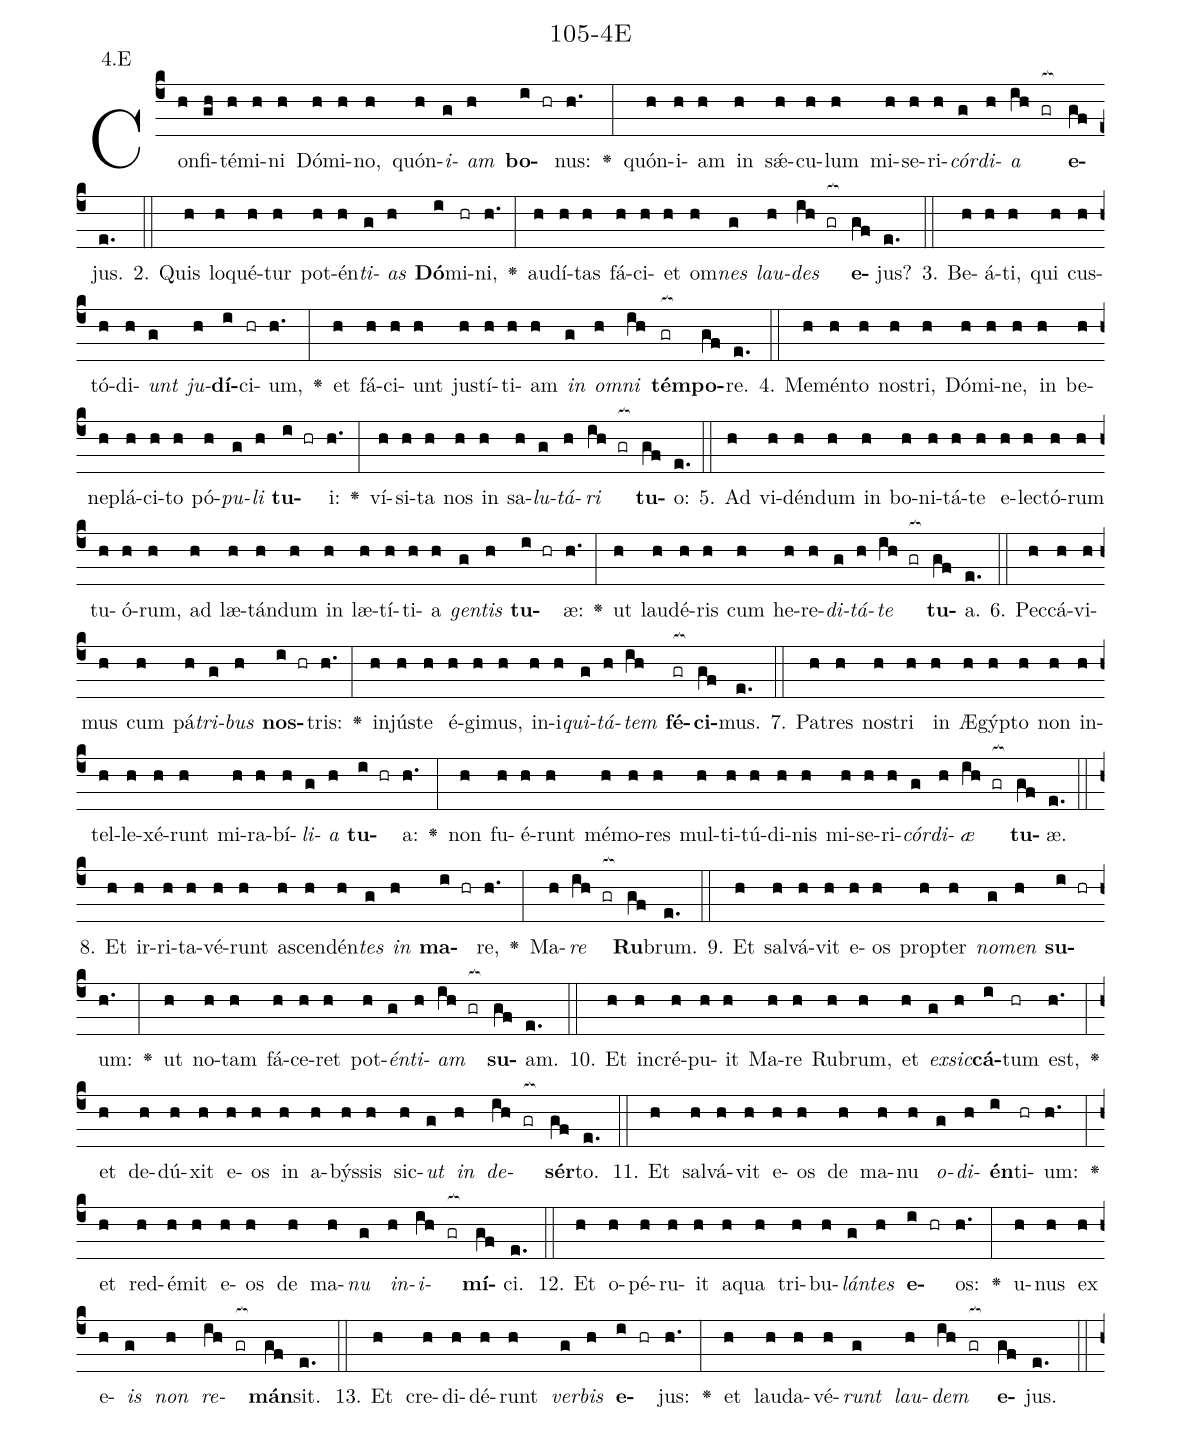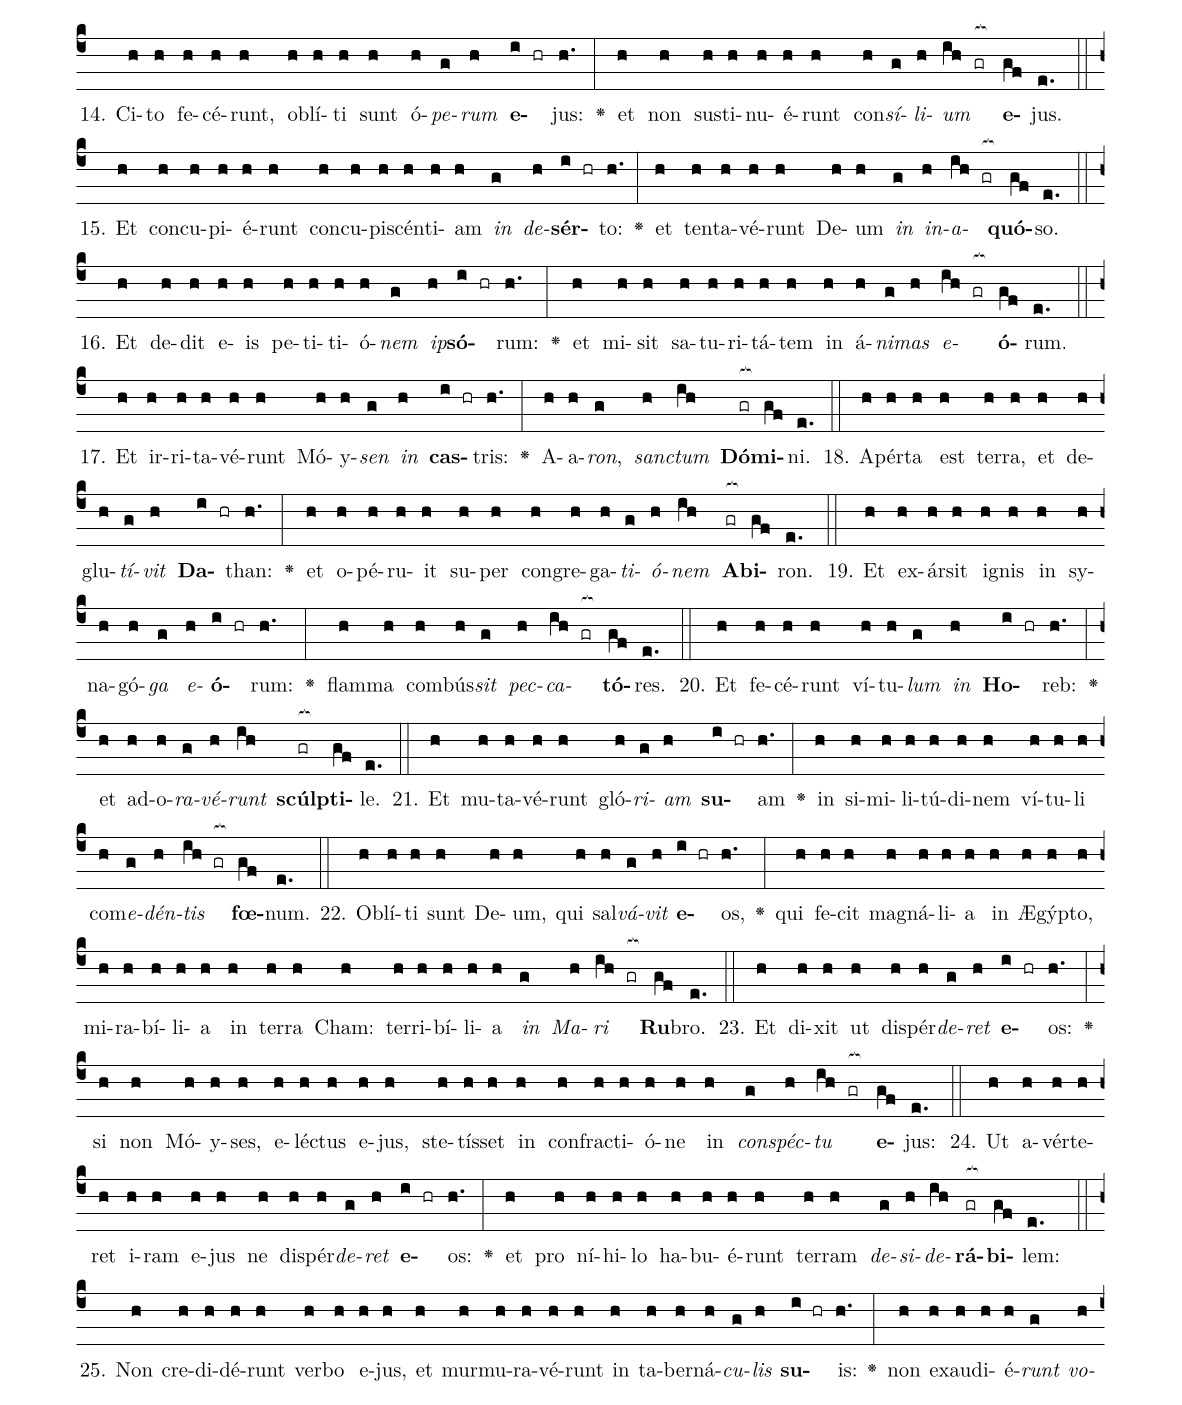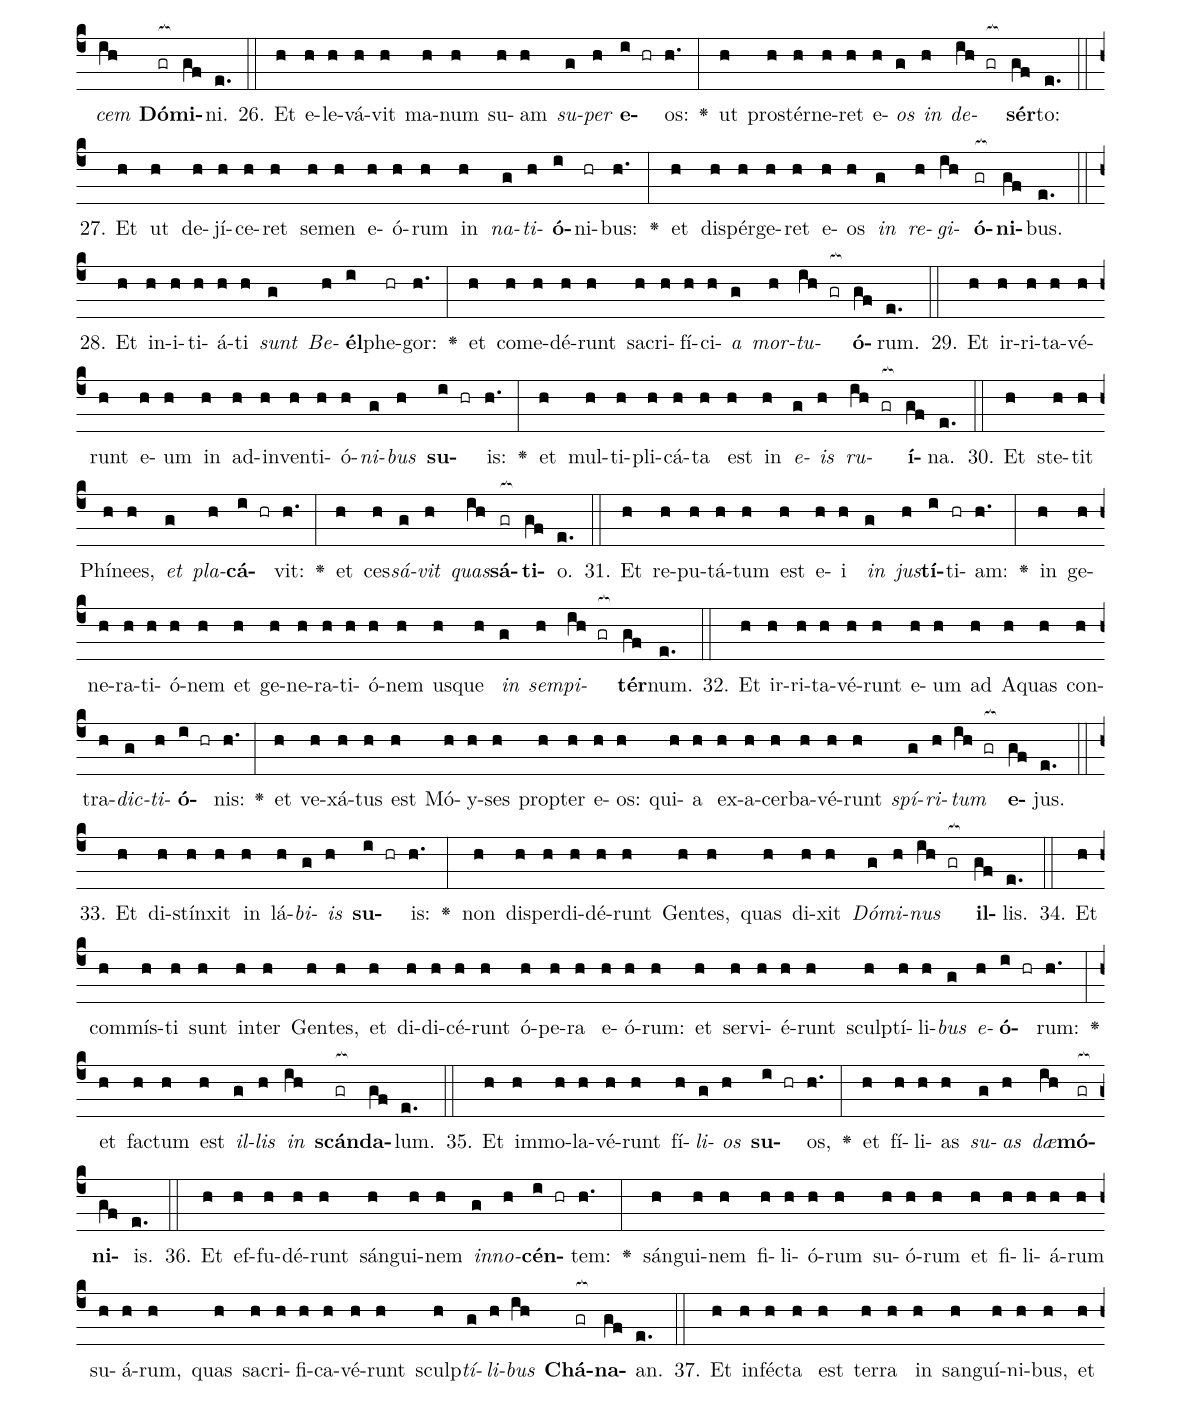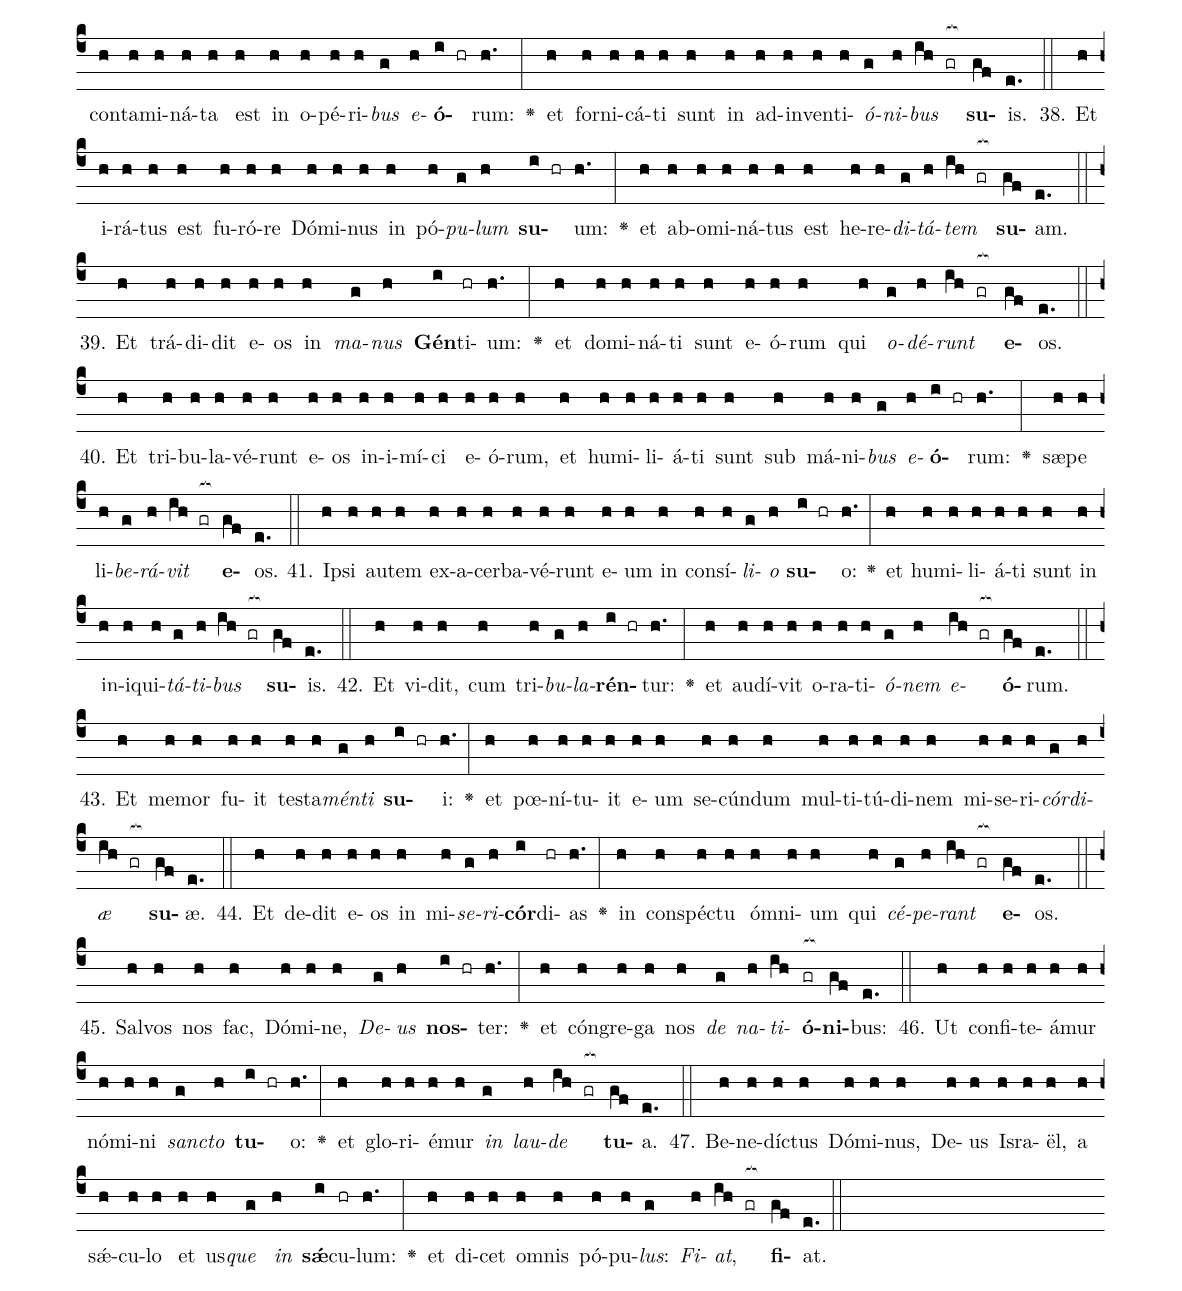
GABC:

name: 105-4E;
annotation: 4.E;
%%
(c4)Con(h)fi(gh)té(h)mi(h)ni(h) Dó(h)mi(h)no,(h) quón(h)<i>i</i>(g)<i>am</i>(h) <b>bo</b>(i hr)nus:(h.) <v>\greheightstar</v>(:) quón(h)i(h)am(h) in(h) sǽ(h)cu(h)lum(h) mi(h)se(h)ri(h)<i>cór</i>(g)<i>di</i>(h)<i>a</i>(ih gr[ocb:1{]) <b>e</b>(gf[ocb:0}])jus.(e.) (::)
2. Quis(h) lo(h)qué(h)tur(h) pot(h)én(h)<i>ti</i>(g)<i>as</i>(h) <b>Dó</b>(i)mi(hr)ni,(h.) <v>\greheightstar</v>(:) au(h)dí(h)tas(h) fá(h)ci(h)et(h) om(h)<i>nes</i>(g) <i>lau</i>(h)<i>des</i>(ih gr[ocb:1{]) <b>e</b>(gf[ocb:0}])jus?(e.) (::)
3. Be(h)á(h)ti,(h) qui(h) cus(h)tó(h)di(h)<i>unt</i>(g) <i>ju</i>(h)<b>dí</b>(i)ci(hr)um,(h.) <v>\greheightstar</v>(:) et(h) fá(h)ci(h)unt(h) jus(h)tí(h)ti(h)am(h) <i>in</i>(g) <i>om</i>(h)<i>ni</i>(ih) <b>tém</b>(gr[ocb:1{])<b>po</b>(gf[ocb:0}])re.(e.) (::)
4. Me(h)mén(h)to(h) nos(h)tri,(h) Dó(h)mi(h)ne,(h) in(h) be(h)ne(h)plá(h)ci(h)to(h) pó(h)<i>pu</i>(g)<i>li</i>(h) <b>tu</b>(i hr)i:(h.) <v>\greheightstar</v>(:) ví(h)si(h)ta(h) nos(h) in(h) sa(h)<i>lu</i>(g)<i>tá</i>(h)<i>ri</i>(ih gr[ocb:1{]) <b>tu</b>(gf[ocb:0}])o:(e.) (::)
5. Ad(h) vi(h)dén(h)dum(h) in(h) bo(h)ni(h)tá(h)te(h) e(h)lec(h)tó(h)rum(h) tu(h)ó(h)rum,(h) ad(h) læ(h)tán(h)dum(h) in(h) læ(h)tí(h)ti(h)a(h) <i>gen</i>(g)<i>tis</i>(h) <b>tu</b>(i hr)æ:(h.) <v>\greheightstar</v>(:) ut(h) lau(h)dé(h)ris(h) cum(h) he(h)re(h)<i>di</i>(g)<i>tá</i>(h)<i>te</i>(ih gr[ocb:1{]) <b>tu</b>(gf[ocb:0}])a.(e.) (::)
6. Pec(h)cá(h)vi(h)mus(h) cum(h) pá(h)<i>tri</i>(g)<i>bus</i>(h) <b>nos</b>(i hr)tris:(h.) <v>\greheightstar</v>(:) in(h)jús(h)te(h) é(h)gi(h)mus,(h) in(h)i(h)<i>qui</i>(g)<i>tá</i>(h)<i>tem</i>(ih) <b>fé</b>(gr[ocb:1{])<b>ci</b>(gf[ocb:0}])mus.(e.) (::)
7. Pa(h)tres(h) nos(h)tri(h) in(h) Æ(h)gýp(h)to(h) non(h) in(h)tel(h)le(h)xé(h)runt(h) mi(h)ra(h)bí(h)<i>li</i>(g)<i>a</i>(h) <b>tu</b>(i hr)a:(h.) <v>\greheightstar</v>(:) non(h) fu(h)é(h)runt(h) mé(h)mo(h)res(h) mul(h)ti(h)tú(h)di(h)nis(h) mi(h)se(h)ri(h)<i>cór</i>(g)<i>di</i>(h)<i>æ</i>(ih gr[ocb:1{]) <b>tu</b>(gf[ocb:0}])æ.(e.) (::)
8. Et(h) ir(h)ri(h)ta(h)vé(h)runt(h) a(h)scen(h)dén(h)<i>tes</i>(g) <i>in</i>(h) <b>ma</b>(i hr)re,(h.) <v>\greheightstar</v>(:) Ma(h)<i>re</i>(ih gr[ocb:1{]) <b>Ru</b>(gf[ocb:0}])brum.(e.) (::)
9. Et(h) sal(h)vá(h)vit(h) e(h)os(h) prop(h)ter(h) <i>no</i>(g)<i>men</i>(h) <b>su</b>(i hr)um:(h.) <v>\greheightstar</v>(:) ut(h) no(h)tam(h) fá(h)ce(h)ret(h) pot(h)<i>én</i>(g)<i>ti</i>(h)<i>am</i>(ih gr[ocb:1{]) <b>su</b>(gf[ocb:0}])am.(e.) (::)
10. Et(h) in(h)cré(h)pu(h)it(h) Ma(h)re(h) Ru(h)brum,(h) et(h) <i>ex</i>(g)<i>sic</i>(h)<b>cá</b>(i)tum(hr) est,(h.) <v>\greheightstar</v>(:) et(h) de(h)dú(h)xit(h) e(h)os(h) in(h) a(h)býs(h)sis(h) sic(h)<i>ut</i>(g) <i>in</i>(h) <i>de</i>(ih gr[ocb:1{])<b>sér</b>(gf[ocb:0}])to.(e.) (::)
11. Et(h) sal(h)vá(h)vit(h) e(h)os(h) de(h) ma(h)nu(h) <i>o</i>(g)<i>di</i>(h)<b>én</b>(i)ti(hr)um:(h.) <v>\greheightstar</v>(:) et(h) red(h)é(h)mit(h) e(h)os(h) de(h) ma(h)<i>nu</i>(g) <i>in</i>(h)<i>i</i>(ih gr[ocb:1{])<b>mí</b>(gf[ocb:0}])ci.(e.) (::)
12. Et(h) o(h)pé(h)ru(h)it(h) a(h)qua(h) tri(h)bu(h)<i>lán</i>(g)<i>tes</i>(h) <b>e</b>(i hr)os:(h.) <v>\greheightstar</v>(:) u(h)nus(h) ex(h) e(h)<i>is</i>(g) <i>non</i>(h) <i>re</i>(ih gr[ocb:1{])<b>mán</b>(gf[ocb:0}])sit.(e.) (::)
13. Et(h) cre(h)di(h)dé(h)runt(h) <i>ver</i>(g)<i>bis</i>(h) <b>e</b>(i hr)jus:(h.) <v>\greheightstar</v>(:) et(h) lau(h)da(h)vé(h)<i>runt</i>(g) <i>lau</i>(h)<i>dem</i>(ih gr[ocb:1{]) <b>e</b>(gf[ocb:0}])jus.(e.) (::)
14. Ci(h)to(h) fe(h)cé(h)runt,(h) ob(h)lí(h)ti(h) sunt(h) ó(h)<i>pe</i>(g)<i>rum</i>(h) <b>e</b>(i hr)jus:(h.) <v>\greheightstar</v>(:) et(h) non(h) sus(h)ti(h)nu(h)é(h)runt(h) con(h)<i>sí</i>(g)<i>li</i>(h)<i>um</i>(ih gr[ocb:1{]) <b>e</b>(gf[ocb:0}])jus.(e.) (::)
15. Et(h) con(h)cu(h)pi(h)é(h)runt(h) con(h)cu(h)pi(h)scén(h)ti(h)am(h) <i>in</i>(g) <i>de</i>(h)<b>sér</b>(i hr)to:(h.) <v>\greheightstar</v>(:) et(h) ten(h)ta(h)vé(h)runt(h) De(h)um(h) <i>in</i>(g) <i>in</i>(h)<i>a</i>(ih gr[ocb:1{])<b>quó</b>(gf[ocb:0}])so.(e.) (::)
16. Et(h) de(h)dit(h) e(h)is(h) pe(h)ti(h)ti(h)ó(h)<i>nem</i>(g) <i>ip</i>(h)<b>só</b>(i hr)rum:(h.) <v>\greheightstar</v>(:) et(h) mi(h)sit(h) sa(h)tu(h)ri(h)tá(h)tem(h) in(h) á(h)<i>ni</i>(g)<i>mas</i>(h) <i>e</i>(ih gr[ocb:1{])<b>ó</b>(gf[ocb:0}])rum.(e.) (::)
17. Et(h) ir(h)ri(h)ta(h)vé(h)runt(h) Mó(h)y(h)<i>sen</i>(g) <i>in</i>(h) <b>cas</b>(i hr)tris:(h.) <v>\greheightstar</v>(:) A(h)a(h)<i>ron</i>,(g) <i>sanc</i>(h)<i>tum</i>(ih) <b>Dó</b>(gr[ocb:1{])<b>mi</b>(gf[ocb:0}])ni.(e.) (::)
18. A(h)pér(h)ta(h) est(h) ter(h)ra,(h) et(h) de(h)glu(h)<i>tí</i>(g)<i>vit</i>(h) <b>Da</b>(i hr)than:(h.) <v>\greheightstar</v>(:) et(h) o(h)pé(h)ru(h)it(h) su(h)per(h) con(h)gre(h)ga(h)<i>ti</i>(g)<i>ó</i>(h)<i>nem</i>(ih) <b>Ab</b>(gr[ocb:1{])<b>i</b>(gf[ocb:0}])ron.(e.) (::)
19. Et(h) ex(h)ár(h)sit(h) i(h)gnis(h) in(h) sy(h)na(h)gó(h)<i>ga</i>(g) <i>e</i>(h)<b>ó</b>(i hr)rum:(h.) <v>\greheightstar</v>(:) flam(h)ma(h) com(h)bús(h)<i>sit</i>(g) <i>pec</i>(h)<i>ca</i>(ih gr[ocb:1{])<b>tó</b>(gf[ocb:0}])res.(e.) (::)
20. Et(h) fe(h)cé(h)runt(h) ví(h)tu(h)<i>lum</i>(g) <i>in</i>(h) <b>Ho</b>(i hr)reb:(h.) <v>\greheightstar</v>(:) et(h) ad(h)o(h)<i>ra</i>(g)<i>vé</i>(h)<i>runt</i>(ih) <b>scúlp</b>(gr[ocb:1{])<b>ti</b>(gf[ocb:0}])le.(e.) (::)
21. Et(h) mu(h)ta(h)vé(h)runt(h) gló(h)<i>ri</i>(g)<i>am</i>(h) <b>su</b>(i hr)am(h.) <v>\greheightstar</v>(:) in(h) si(h)mi(h)li(h)tú(h)di(h)nem(h) ví(h)tu(h)li(h) com(h)<i>e</i>(g)<i>dén</i>(h)<i>tis</i>(ih gr[ocb:1{]) <b>fœ</b>(gf[ocb:0}])num.(e.) (::)
22. Ob(h)lí(h)ti(h) sunt(h) De(h)um,(h) qui(h) sal(h)<i>vá</i>(g)<i>vit</i>(h) <b>e</b>(i hr)os,(h.) <v>\greheightstar</v>(:) qui(h) fe(h)cit(h) ma(h)gná(h)li(h)a(h) in(h) Æ(h)gýp(h)to,(h) mi(h)ra(h)bí(h)li(h)a(h) in(h) ter(h)ra(h) Cham:(h) ter(h)ri(h)bí(h)li(h)a(h) <i>in</i>(g) <i>Ma</i>(h)<i>ri</i>(ih gr[ocb:1{]) <b>Ru</b>(gf[ocb:0}])bro.(e.) (::)
23. Et(h) di(h)xit(h) ut(h) dis(h)pér(h)<i>de</i>(g)<i>ret</i>(h) <b>e</b>(i hr)os:(h.) <v>\greheightstar</v>(:) si(h) non(h) Mó(h)y(h)ses,(h) e(h)léc(h)tus(h) e(h)jus,(h) ste(h)tís(h)set(h) in(h) con(h)frac(h)ti(h)ó(h)ne(h) in(h) <i>con</i>(g)<i>spéc</i>(h)<i>tu</i>(ih gr[ocb:1{]) <b>e</b>(gf[ocb:0}])jus:(e.) (::)
24. Ut(h) a(h)vér(h)te(h)ret(h) i(h)ram(h) e(h)jus(h) ne(h) dis(h)pér(h)<i>de</i>(g)<i>ret</i>(h) <b>e</b>(i hr)os:(h.) <v>\greheightstar</v>(:) et(h) pro(h) ní(h)hi(h)lo(h) ha(h)bu(h)é(h)runt(h) ter(h)ram(h) <i>de</i>(g)<i>si</i>(h)<i>de</i>(ih)<b>rá</b>(gr[ocb:1{])<b>bi</b>(gf[ocb:0}])lem:(e.) (::)
25. Non(h) cre(h)di(h)dé(h)runt(h) ver(h)bo(h) e(h)jus,(h) et(h) mur(h)mu(h)ra(h)vé(h)runt(h) in(h) ta(h)ber(h)ná(h)<i>cu</i>(g)<i>lis</i>(h) <b>su</b>(i hr)is:(h.) <v>\greheightstar</v>(:) non(h) ex(h)au(h)di(h)é(h)<i>runt</i>(g) <i>vo</i>(h)<i>cem</i>(ih) <b>Dó</b>(gr[ocb:1{])<b>mi</b>(gf[ocb:0}])ni.(e.) (::)
26. Et(h) e(h)le(h)vá(h)vit(h) ma(h)num(h) su(h)am(h) <i>su</i>(g)<i>per</i>(h) <b>e</b>(i hr)os:(h.) <v>\greheightstar</v>(:) ut(h) pro(h)stér(h)ne(h)ret(h) e(h)<i>os</i>(g) <i>in</i>(h) <i>de</i>(ih gr[ocb:1{])<b>sér</b>(gf[ocb:0}])to:(e.) (::)
27. Et(h) ut(h) de(h)jí(h)ce(h)ret(h) se(h)men(h) e(h)ó(h)rum(h) in(h) <i>na</i>(g)<i>ti</i>(h)<b>ó</b>(i)ni(hr)bus:(h.) <v>\greheightstar</v>(:) et(h) di(h)spér(h)ge(h)ret(h) e(h)os(h) <i>in</i>(g) <i>re</i>(h)<i>gi</i>(ih)<b>ó</b>(gr[ocb:1{])<b>ni</b>(gf[ocb:0}])bus.(e.) (::)
28. Et(h) in(h)i(h)ti(h)á(h)ti(h) <i>sunt</i>(g) <i>Be</i>(h)<b>él</b>(i)phe(hr)gor:(h.) <v>\greheightstar</v>(:) et(h) com(h)e(h)dé(h)runt(h) sa(h)cri(h)fí(h)ci(h)<i>a</i>(g) <i>mor</i>(h)<i>tu</i>(ih gr[ocb:1{])<b>ó</b>(gf[ocb:0}])rum.(e.) (::)
29. Et(h) ir(h)ri(h)ta(h)vé(h)runt(h) e(h)um(h) in(h) ad(h)in(h)ven(h)ti(h)ó(h)<i>ni</i>(g)<i>bus</i>(h) <b>su</b>(i hr)is:(h.) <v>\greheightstar</v>(:) et(h) mul(h)ti(h)pli(h)cá(h)ta(h) est(h) in(h) <i>e</i>(g)<i>is</i>(h) <i>ru</i>(ih gr[ocb:1{])<b>í</b>(gf[ocb:0}])na.(e.) (::)
30. Et(h) ste(h)tit(h) Phí(h)nees,(h) <i>et</i>(g) <i>pla</i>(h)<b>cá</b>(i hr)vit:(h.) <v>\greheightstar</v>(:) et(h) ces(h)<i>sá</i>(g)<i>vit</i>(h) <i>quas</i>(ih)<b>sá</b>(gr[ocb:1{])<b>ti</b>(gf[ocb:0}])o.(e.) (::)
31. Et(h) re(h)pu(h)tá(h)tum(h) est(h) e(h)i(h) <i>in</i>(g) <i>jus</i>(h)<b>tí</b>(i)ti(hr)am:(h.) <v>\greheightstar</v>(:) in(h) ge(h)ne(h)ra(h)ti(h)ó(h)nem(h) et(h) ge(h)ne(h)ra(h)ti(h)ó(h)nem(h) us(h)que(h) <i>in</i>(g) <i>sem</i>(h)<i>pi</i>(ih gr[ocb:1{])<b>tér</b>(gf[ocb:0}])num.(e.) (::)
32. Et(h) ir(h)ri(h)ta(h)vé(h)runt(h) e(h)um(h) ad(h) A(h)quas(h) con(h)tra(h)<i>dic</i>(g)<i>ti</i>(h)<b>ó</b>(i hr)nis:(h.) <v>\greheightstar</v>(:) et(h) ve(h)xá(h)tus(h) est(h) Mó(h)y(h)ses(h) prop(h)ter(h) e(h)os:(h) qui(h)a(h) ex(h)a(h)cer(h)ba(h)vé(h)runt(h) <i>spí</i>(g)<i>ri</i>(h)<i>tum</i>(ih gr[ocb:1{]) <b>e</b>(gf[ocb:0}])jus.(e.) (::)
33. Et(h) di(h)stín(h)xit(h) in(h) lá(h)<i>bi</i>(g)<i>is</i>(h) <b>su</b>(i hr)is:(h.) <v>\greheightstar</v>(:) non(h) dis(h)per(h)di(h)dé(h)runt(h) Gen(h)tes,(h) quas(h) di(h)xit(h) <i>Dó</i>(g)<i>mi</i>(h)<i>nus</i>(ih gr[ocb:1{]) <b>il</b>(gf[ocb:0}])lis.(e.) (::)
34. Et(h) com(h)mís(h)ti(h) sunt(h) in(h)ter(h) Gen(h)tes,(h) et(h) di(h)di(h)cé(h)runt(h) ó(h)pe(h)ra(h) e(h)ó(h)rum:(h) et(h) ser(h)vi(h)é(h)runt(h) sculp(h)tí(h)li(h)<i>bus</i>(g) <i>e</i>(h)<b>ó</b>(i hr)rum:(h.) <v>\greheightstar</v>(:) et(h) fac(h)tum(h) est(h) <i>il</i>(g)<i>lis</i>(h) <i>in</i>(ih) <b>scán</b>(gr[ocb:1{])<b>da</b>(gf[ocb:0}])lum.(e.) (::)
35. Et(h) im(h)mo(h)la(h)vé(h)runt(h) fí(h)<i>li</i>(g)<i>os</i>(h) <b>su</b>(i hr)os,(h.) <v>\greheightstar</v>(:) et(h) fí(h)li(h)as(h) <i>su</i>(g)<i>as</i>(h) <i>dæ</i>(ih)<b>mó</b>(gr[ocb:1{])<b>ni</b>(gf[ocb:0}])is.(e.) (::)
36. Et(h) ef(h)fu(h)dé(h)runt(h) sán(h)gui(h)nem(h) <i>in</i>(g)<i>no</i>(h)<b>cén</b>(i hr)tem:(h.) <v>\greheightstar</v>(:) sán(h)gui(h)nem(h) fi(h)li(h)ó(h)rum(h) su(h)ó(h)rum(h) et(h) fi(h)li(h)á(h)rum(h) su(h)á(h)rum,(h) quas(h) sa(h)cri(h)fi(h)ca(h)vé(h)runt(h) sculp(h)<i>tí</i>(g)<i>li</i>(h)<i>bus</i>(ih) <b>Chá</b>(gr[ocb:1{])<b>na</b>(gf[ocb:0}])an.(e.) (::)
37. Et(h) in(h)féc(h)ta(h) est(h) ter(h)ra(h) in(h) san(h)guí(h)ni(h)bus,(h) et(h) con(h)ta(h)mi(h)ná(h)ta(h) est(h) in(h) o(h)pé(h)ri(h)<i>bus</i>(g) <i>e</i>(h)<b>ó</b>(i hr)rum:(h.) <v>\greheightstar</v>(:) et(h) for(h)ni(h)cá(h)ti(h) sunt(h) in(h) ad(h)in(h)ven(h)ti(h)<i>ó</i>(g)<i>ni</i>(h)<i>bus</i>(ih gr[ocb:1{]) <b>su</b>(gf[ocb:0}])is.(e.) (::)
38. Et(h) i(h)rá(h)tus(h) est(h) fu(h)ró(h)re(h) Dó(h)mi(h)nus(h) in(h) pó(h)<i>pu</i>(g)<i>lum</i>(h) <b>su</b>(i hr)um:(h.) <v>\greheightstar</v>(:) et(h) ab(h)o(h)mi(h)ná(h)tus(h) est(h) he(h)re(h)<i>di</i>(g)<i>tá</i>(h)<i>tem</i>(ih gr[ocb:1{]) <b>su</b>(gf[ocb:0}])am.(e.) (::)
39. Et(h) trá(h)di(h)dit(h) e(h)os(h) in(h) <i>ma</i>(g)<i>nus</i>(h) <b>Gén</b>(i)ti(hr)um:(h.) <v>\greheightstar</v>(:) et(h) do(h)mi(h)ná(h)ti(h) sunt(h) e(h)ó(h)rum(h) qui(h) <i>o</i>(g)<i>dé</i>(h)<i>runt</i>(ih gr[ocb:1{]) <b>e</b>(gf[ocb:0}])os.(e.) (::)
40. Et(h) tri(h)bu(h)la(h)vé(h)runt(h) e(h)os(h) in(h)i(h)mí(h)ci(h) e(h)ó(h)rum,(h) et(h) hu(h)mi(h)li(h)á(h)ti(h) sunt(h) sub(h) má(h)ni(h)<i>bus</i>(g) <i>e</i>(h)<b>ó</b>(i hr)rum:(h.) <v>\greheightstar</v>(:) sæ(h)pe(h) li(h)<i>be</i>(g)<i>rá</i>(h)<i>vit</i>(ih gr[ocb:1{]) <b>e</b>(gf[ocb:0}])os.(e.) (::)
41. Ip(h)si(h) au(h)tem(h) ex(h)a(h)cer(h)ba(h)vé(h)runt(h) e(h)um(h) in(h) con(h)sí(h)<i>li</i>(g)<i>o</i>(h) <b>su</b>(i hr)o:(h.) <v>\greheightstar</v>(:) et(h) hu(h)mi(h)li(h)á(h)ti(h) sunt(h) in(h) in(h)i(h)qui(h)<i>tá</i>(g)<i>ti</i>(h)<i>bus</i>(ih gr[ocb:1{]) <b>su</b>(gf[ocb:0}])is.(e.) (::)
42. Et(h) vi(h)dit,(h) cum(h) tri(h)<i>bu</i>(g)<i>la</i>(h)<b>rén</b>(i hr)tur:(h.) <v>\greheightstar</v>(:) et(h) au(h)dí(h)vit(h) o(h)ra(h)ti(h)<i>ó</i>(g)<i>nem</i>(h) <i>e</i>(ih gr[ocb:1{])<b>ó</b>(gf[ocb:0}])rum.(e.) (::)
43. Et(h) me(h)mor(h) fu(h)it(h) tes(h)ta(h)<i>mén</i>(g)<i>ti</i>(h) <b>su</b>(i hr)i:(h.) <v>\greheightstar</v>(:) et(h) pœ(h)ní(h)tu(h)it(h) e(h)um(h) se(h)cún(h)dum(h) mul(h)ti(h)tú(h)di(h)nem(h) mi(h)se(h)ri(h)<i>cór</i>(g)<i>di</i>(h)<i>æ</i>(ih gr[ocb:1{]) <b>su</b>(gf[ocb:0}])æ.(e.) (::)
44. Et(h) de(h)dit(h) e(h)os(h) in(h) mi(h)<i>se</i>(g)<i>ri</i>(h)<b>cór</b>(i)di(hr)as(h.) <v>\greheightstar</v>(:) in(h) con(h)spéc(h)tu(h) óm(h)ni(h)um(h) qui(h) <i>cé</i>(g)<i>pe</i>(h)<i>rant</i>(ih gr[ocb:1{]) <b>e</b>(gf[ocb:0}])os.(e.) (::)
45. Sal(h)vos(h) nos(h) fac,(h) Dó(h)mi(h)ne,(h) <i>De</i>(g)<i>us</i>(h) <b>nos</b>(i hr)ter:(h.) <v>\greheightstar</v>(:) et(h) cón(h)gre(h)ga(h) nos(h) <i>de</i>(g) <i>na</i>(h)<i>ti</i>(ih)<b>ó</b>(gr[ocb:1{])<b>ni</b>(gf[ocb:0}])bus:(e.) (::)
46. Ut(h) con(h)fi(h)te(h)á(h)mur(h) nó(h)mi(h)ni(h) <i>sanc</i>(g)<i>to</i>(h) <b>tu</b>(i hr)o:(h.) <v>\greheightstar</v>(:) et(h) glo(h)ri(h)é(h)mur(h) <i>in</i>(g) <i>lau</i>(h)<i>de</i>(ih gr[ocb:1{]) <b>tu</b>(gf[ocb:0}])a.(e.) (::)
47. Be(h)ne(h)díc(h)tus(h) Dó(h)mi(h)nus,(h) De(h)us(h) Is(h)ra(h)ël,(h) a(h) sǽ(h)cu(h)lo(h) et(h) us(h)<i>que</i>(g) <i>in</i>(h) <b>sǽ</b>(i)cu(hr)lum:(h.) <v>\greheightstar</v>(:) et(h) di(h)cet(h) om(h)nis(h) pó(h)pu(h)<i>lus</i>:(g) <i>Fi</i>(h)<i>at</i>,(ih gr[ocb:1{]) <b>fi</b>(gf[ocb:0}])at.(e.) (::)
